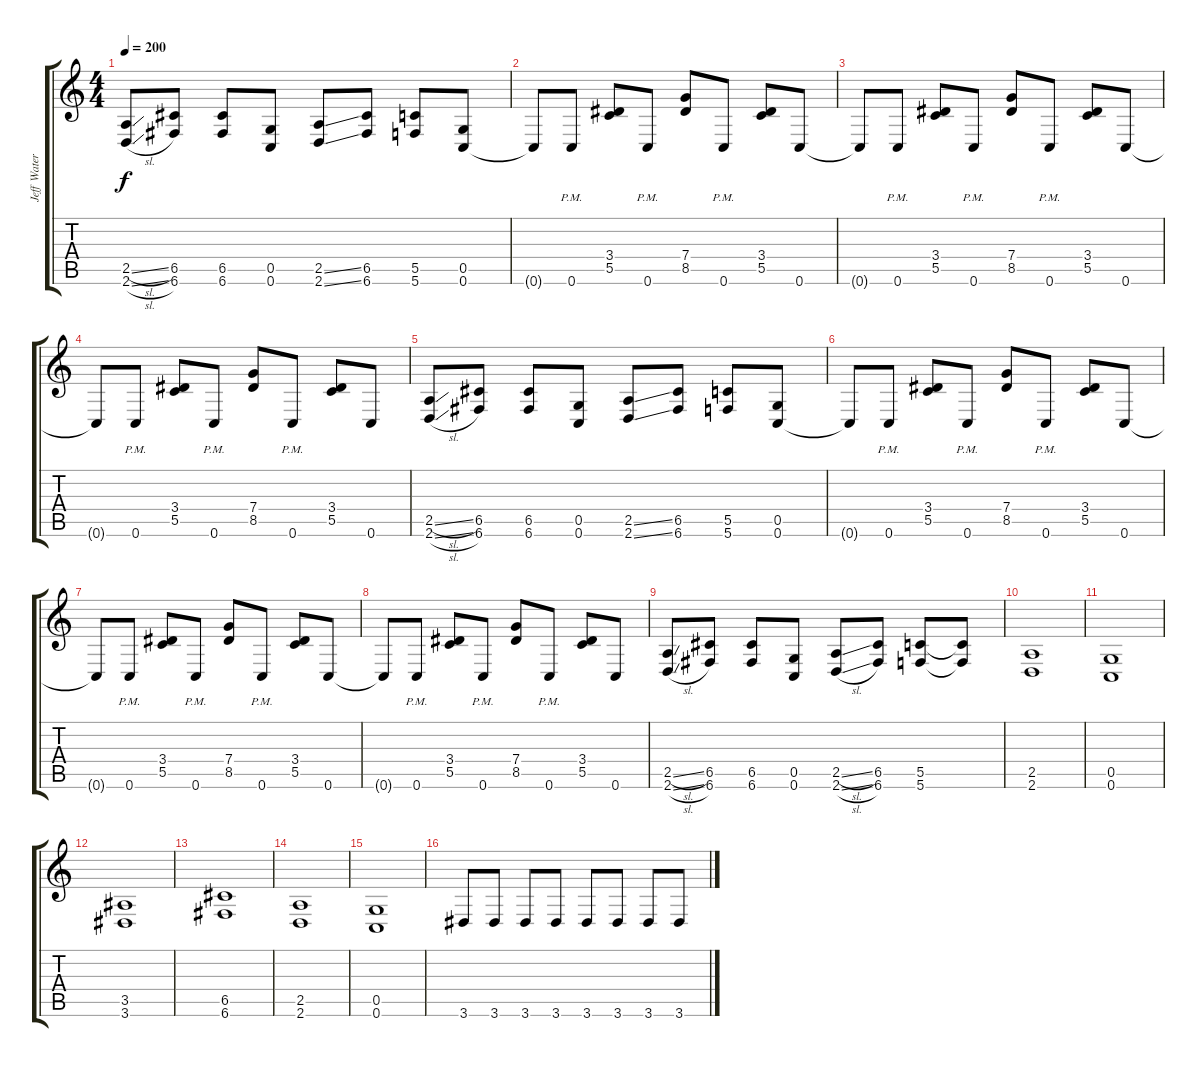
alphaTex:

\track ("Jeff Waters + Anders Bjorler (solo)" "Jeff Water") {instrument overdrivenguitar}
\staff {score tabs}
\tuning (D4 A3 F3 C3 G2 C2) {hide}
\ts (4 4)
\tempo 200
\clef g2
\ks c
(2.5{sl} 2.6{sl}).8{dy f} (6.5 6.6).8 (6.5 6.6).8 (0.5 0.6).8 (2.5{ss} 2.6{ss}).8 (6.5 6.6).8 (5.5 5.6).8 (0.5 0.6).8 |
0.6{t}.8 0.6{pm}.8{volume 10} (3.4 5.5).8 0.6{pm}.8 (7.4 8.5).8 0.6{pm}.8 (3.4 5.5).8 0.6.8 |
0.6{t}.8 0.6{pm}.8{volume 10} (3.4 5.5).8 0.6{pm}.8 (7.4 8.5).8 0.6{pm}.8 (3.4 5.5).8 0.6.8 |
0.6{t}.8 0.6{pm}.8{volume 10} (3.4 5.5).8 0.6{pm}.8 (7.4 8.5).8 0.6{pm}.8 (3.4 5.5).8 0.6.8 |
(2.5{sl} 2.6{sl}).8 (6.5 6.6).8 (6.5 6.6).8 (0.5 0.6).8 (2.5{ss} 2.6{ss}).8 (6.5 6.6).8 (5.5 5.6).8 (0.5 0.6).8 |
0.6{t}.8 0.6{pm}.8{volume 10} (3.4 5.5).8 0.6{pm}.8 (7.4 8.5).8 0.6{pm}.8 (3.4 5.5).8 0.6.8 |
0.6{t}.8 0.6{pm}.8{volume 10} (3.4 5.5).8 0.6{pm}.8 (7.4 8.5).8 0.6{pm}.8 (3.4 5.5).8 0.6.8 |
0.6{t}.8 0.6{pm}.8{volume 10} (3.4 5.5).8 0.6{pm}.8 (7.4 8.5).8 0.6{pm}.8 (3.4 5.5).8 0.6.8 |
(2.5{sl} 2.6{sl}).8 (6.5 6.6).8 (6.5 6.6).8 (0.5 0.6).8 (2.5{sl} 2.6{sl}).8 (6.5 6.6).8 (5.5 5.6).8 (5.5{t} 5.6{t}).8 |
(2.5 2.6).1{volume 12} |
(0.5 0.6).1 |
(3.5 3.6).1 |
(6.5 6.6).1 |
(2.5 2.6).1 |
(0.5 0.6).1 |
3.6.8 3.6.8 3.6.8 3.6.8 3.6.8 3.6.8 3.6.8 3.6.8
